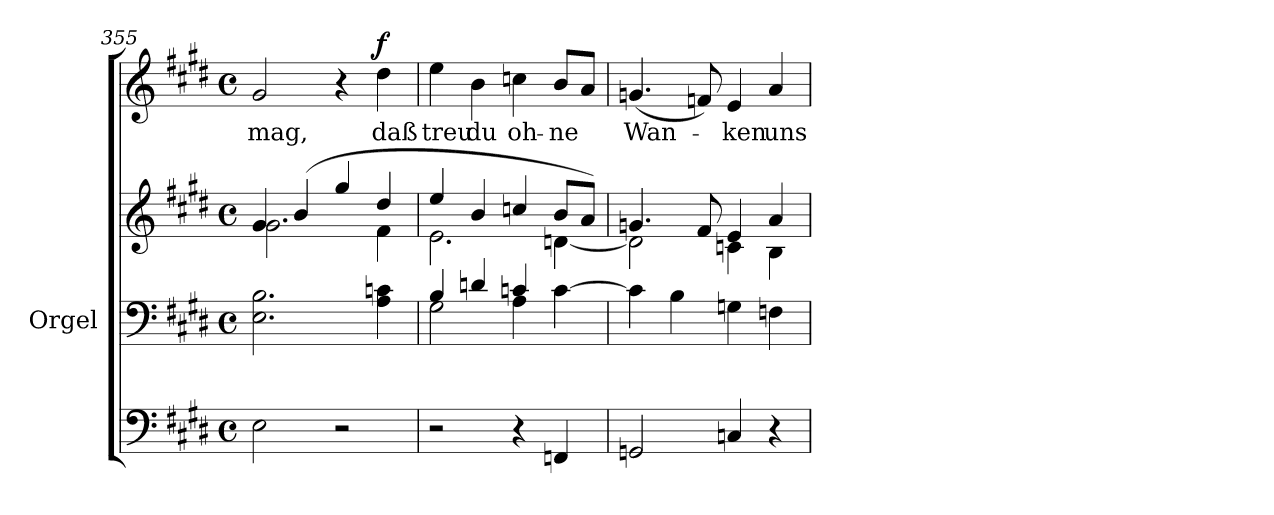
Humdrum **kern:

**kern	**kern	**kern	**kern	**text	**dynam
*part3	*part2	*part2	*part1	*part1	*part1
*staff4	*staff3	*staff2	*staff1	*staff1	*staff1
*	*I"Orgel	*	*	*	*
*	*I'Org.	*	*	*	*
*clefF4	*clefF4	*clefG2	*clefG2	*	*
*k[f#c#g#d#]	*k[f#c#g#d#]	*k[f#c#g#d#]	*k[f#c#g#d#]	*	*
*E:	*E:	*E:	*E:	*	*
*M4/4	*M4/4	*M4/4	*M4/4	*	*
*met(c)	*met(c)	*met(c)	*met(c)	*	*
=355	=355	=355	=355	=355	=355
*	*	*^	*	*	*
!	!	!	!	!	!LO:LY:b	!
2E\	2.E\ 2.B\	4g#/	2.g#\	2g#/	-mag,	.
.	.	(4b/	.	.	.	.
2r	.	4gg#/	.	4r	.	.
!	!	!	!	!	!LO:LY:b	!LO:DY:a
.	4A\ 4cn\	4dd#/	4f#\	4dd#\	daß	f
=356	=356	=356	=356	=356	=356	=356
*	*^	*	*	*	*	*
!	!	!	!	!	!	!LO:LY:b	!
2r	4B/	2G#\	4ee/	2.e\	4ee\	treu	.
!	!	!	!	!	!	!LO:LY:b	!
.	4dn/	.	4b/	.	4b\	du	.
!	!	!	!	!	!	!LO:LY:b	!
4r	4cn/	4A\	4ccn/	.	4ccn\	oh-	.
!	!	!	!	!	!	!LO:LY:b	!
4FFn/	[<4c\	4ryy	8b/L	[<4dn\	8b/L	-ne	.
.	.	.	8a/J)	.	8a/J	.	.
*	*v	*v	*	*	*	*	*
=357	=357	=357	=357	=357	=357	=357
!	!	!	!	!	!LO:LY:b	!
2GGn/	4c\]	4.gn/	2d\]	(<4.gn/	Wan-	.
.	4B\	.	.	.	.	.
.	.	8f#/	.	8fn/)	.	.
!	!	!	!	!	!LO:LY:b	!
4Cn/	4Gn\	4e/	4cn\	4e/	-ken	.
!	!	!	!	!	!LO:LY:b	!
4r	4Fn\	4a/	4B\	4a/	uns	.
*	*	*v	*v	*	*	*
=	=	=	=	=	=
*-	*-	*-	*-	*-	*-
